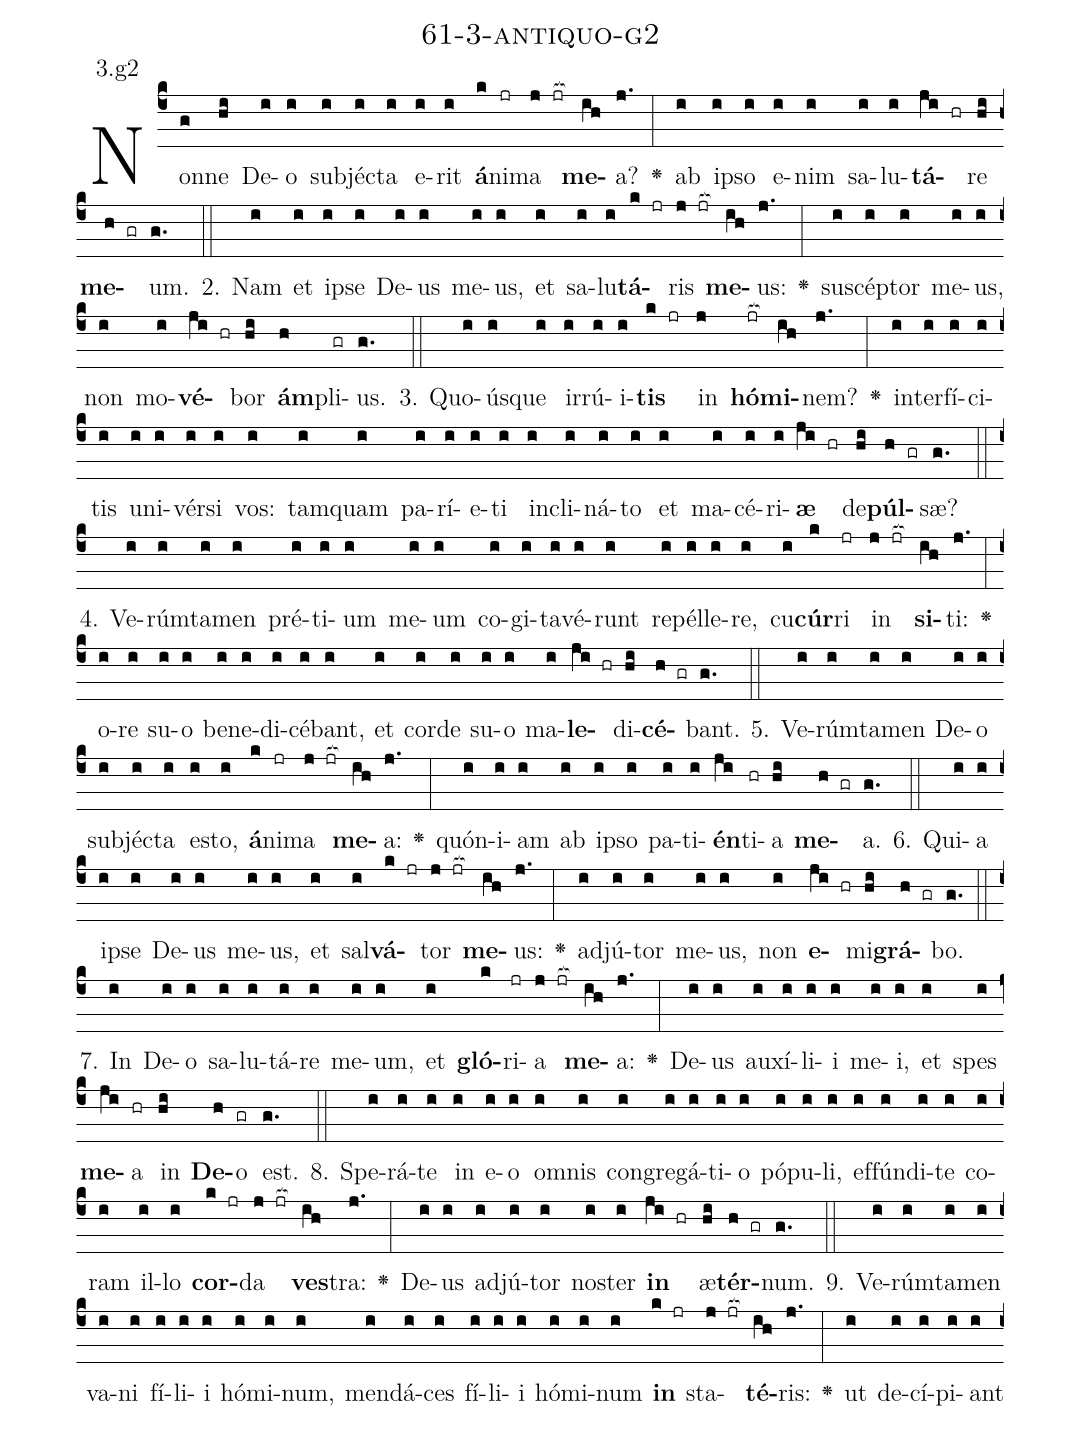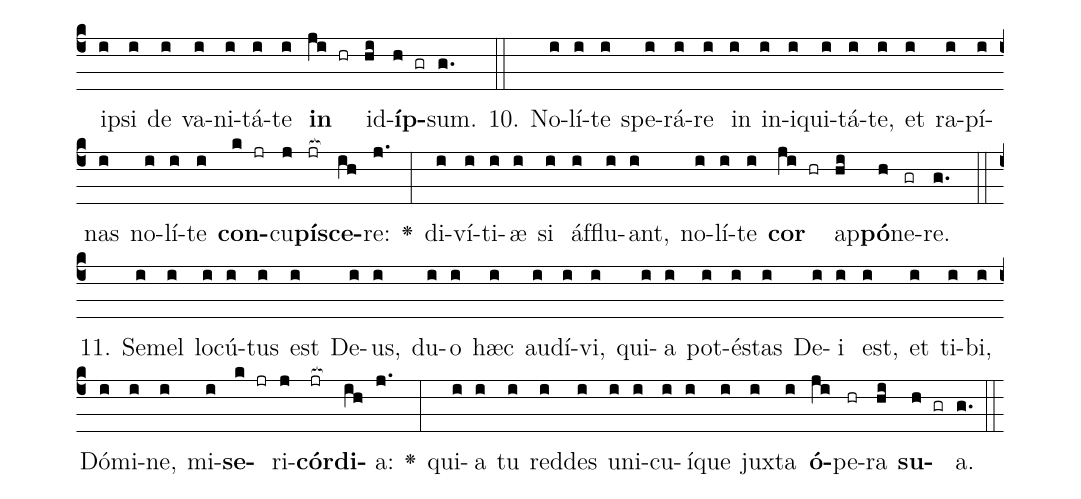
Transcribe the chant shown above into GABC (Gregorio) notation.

name: 61-3-antiquo-g2;
annotation: 3.g2;
%%
(c4)Non(g)ne(hi) De(i)o(i) sub(i)jéc(i)ta(i) e(i)rit(i) <b>á</b>(k)ni(jr)ma(j jr[ocb:1{]) <b>me</b>(ih[ocb:0}])a?(j.) <v>\greheightstar</v>(:) ab(i) ip(i)so(i) e(i)nim(i) sa(i)lu(i)<b>tá</b>(ji hr)re(hi) <b>me</b>(h gr)um.(g.) (::)
2. Nam(i) et(i) ip(i)se(i) De(i)us(i) me(i)us,(i) et(i) sa(i)lu(i)<b>tá</b>(k jr)ris(j jr[ocb:1{]) <b>me</b>(ih[ocb:0}])us:(j.) <v>\greheightstar</v>(:) su(i)scép(i)tor(i) me(i)us,(i) non(i) mo(i)<b>vé</b>(ji hr)bor(hi) <b>ám</b>(h)pli(gr)us.(g.) (::)
3. Quo(i)ús(i)que(i) ir(i)rú(i)i(i)<b>tis</b>(k jr) in(j) <b>hó</b>(jr[ocb:1{])<b>mi</b>(ih[ocb:0}])nem?(j.) <v>\greheightstar</v>(:) in(i)ter(i)fí(i)ci(i)tis(i) u(i)ni(i)vér(i)si(i) vos:(i) tam(i)quam(i) pa(i)rí(i)e(i)ti(i) in(i)cli(i)ná(i)to(i) et(i) ma(i)cé(i)ri(i)<b>æ</b>(ji hr) de(hi)<b>púl</b>(h gr)sæ?(g.) (::)
4. Ve(i)rúm(i)ta(i)men(i) pré(i)ti(i)um(i) me(i)um(i) co(i)gi(i)ta(i)vé(i)runt(i) re(i)pél(i)le(i)re,(i) cu(i)<b>cúr</b>(k)ri(jr) in(j jr[ocb:1{]) <b>si</b>(ih[ocb:0}])ti:(j.) <v>\greheightstar</v>(:) o(i)re(i) su(i)o(i) be(i)ne(i)di(i)cé(i)bant,(i) et(i) cor(i)de(i) su(i)o(i) ma(i)<b>le</b>(ji hr)di(hi)<b>cé</b>(h gr)bant.(g.) (::)
5. Ve(i)rúm(i)ta(i)men(i) De(i)o(i) sub(i)jéc(i)ta(i) es(i)to,(i) <b>á</b>(k)ni(jr)ma(j jr[ocb:1{]) <b>me</b>(ih[ocb:0}])a:(j.) <v>\greheightstar</v>(:) quón(i)i(i)am(i) ab(i) ip(i)so(i) pa(i)ti(i)<b>én</b>(ji)ti(hr)a(hi) <b>me</b>(h gr)a.(g.) (::)
6. Qui(i)a(i) ip(i)se(i) De(i)us(i) me(i)us,(i) et(i) sal(i)<b>vá</b>(k jr)tor(j jr[ocb:1{]) <b>me</b>(ih[ocb:0}])us:(j.) <v>\greheightstar</v>(:) ad(i)jú(i)tor(i) me(i)us,(i) non(i) <b>e</b>(ji hr)mi(hi)<b>grá</b>(h gr)bo.(g.) (::)
7. In(i) De(i)o(i) sa(i)lu(i)tá(i)re(i) me(i)um,(i) et(i) <b>gló</b>(k)ri(jr)a(j jr[ocb:1{]) <b>me</b>(ih[ocb:0}])a:(j.) <v>\greheightstar</v>(:) De(i)us(i) au(i)xí(i)li(i)i(i) me(i)i,(i) et(i) spes(i) <b>me</b>(ji)a(hr) in(hi) <b>De</b>(h)o(gr) est.(g.) (::)
8. Spe(i)rá(i)te(i) in(i) e(i)o(i) om(i)nis(i) con(i)gre(i)gá(i)ti(i)o(i) pó(i)pu(i)li,(i) ef(i)fún(i)di(i)te(i) co(i)ram(i) il(i)lo(i) <b>cor</b>(k jr)da(j jr[ocb:1{]) <b>ves</b>(ih[ocb:0}])tra:(j.) <v>\greheightstar</v>(:) De(i)us(i) ad(i)jú(i)tor(i) nos(i)ter(i) <b>in</b>(ji hr) æ(hi)<b>tér</b>(h gr)num.(g.) (::)
9. Ve(i)rúm(i)ta(i)men(i) va(i)ni(i) fí(i)li(i)i(i) hó(i)mi(i)num,(i) men(i)dá(i)ces(i) fí(i)li(i)i(i) hó(i)mi(i)num(i) <b>in</b>(k jr) sta(j jr[ocb:1{])<b>té</b>(ih[ocb:0}])ris:(j.) <v>\greheightstar</v>(:) ut(i) de(i)cí(i)pi(i)ant(i) ip(i)si(i) de(i) va(i)ni(i)tá(i)te(i) <b>in</b>(ji hr) id(hi)<b>íp</b>(h gr)sum.(g.) (::)
10. No(i)lí(i)te(i) spe(i)rá(i)re(i) in(i) in(i)i(i)qui(i)tá(i)te,(i) et(i) ra(i)pí(i)nas(i) no(i)lí(i)te(i) <b>con</b>(k jr)cu(j)<b>pí</b>(jr[ocb:1{])<b>sce</b>(ih[ocb:0}])re:(j.) <v>\greheightstar</v>(:) di(i)ví(i)ti(i)æ(i) si(i) áf(i)flu(i)ant,(i) no(i)lí(i)te(i) <b>cor</b>(ji hr) ap(hi)<b>pó</b>(h)ne(gr)re.(g.) (::)
11. Se(i)mel(i) lo(i)cú(i)tus(i) est(i) De(i)us,(i) du(i)o(i) hæc(i) au(i)dí(i)vi,(i) qui(i)a(i) pot(i)és(i)tas(i) De(i)i(i) est,(i) et(i) ti(i)bi,(i) Dó(i)mi(i)ne,(i) mi(i)<b>se</b>(k jr)ri(j)<b>cór</b>(jr[ocb:1{])<b>di</b>(ih[ocb:0}])a:(j.) <v>\greheightstar</v>(:) qui(i)a(i) tu(i) red(i)des(i) u(i)ni(i)cu(i)í(i)que(i) jux(i)ta(i) <b>ó</b>(ji)pe(hr)ra(hi) <b>su</b>(h gr)a.(g.) (::)
